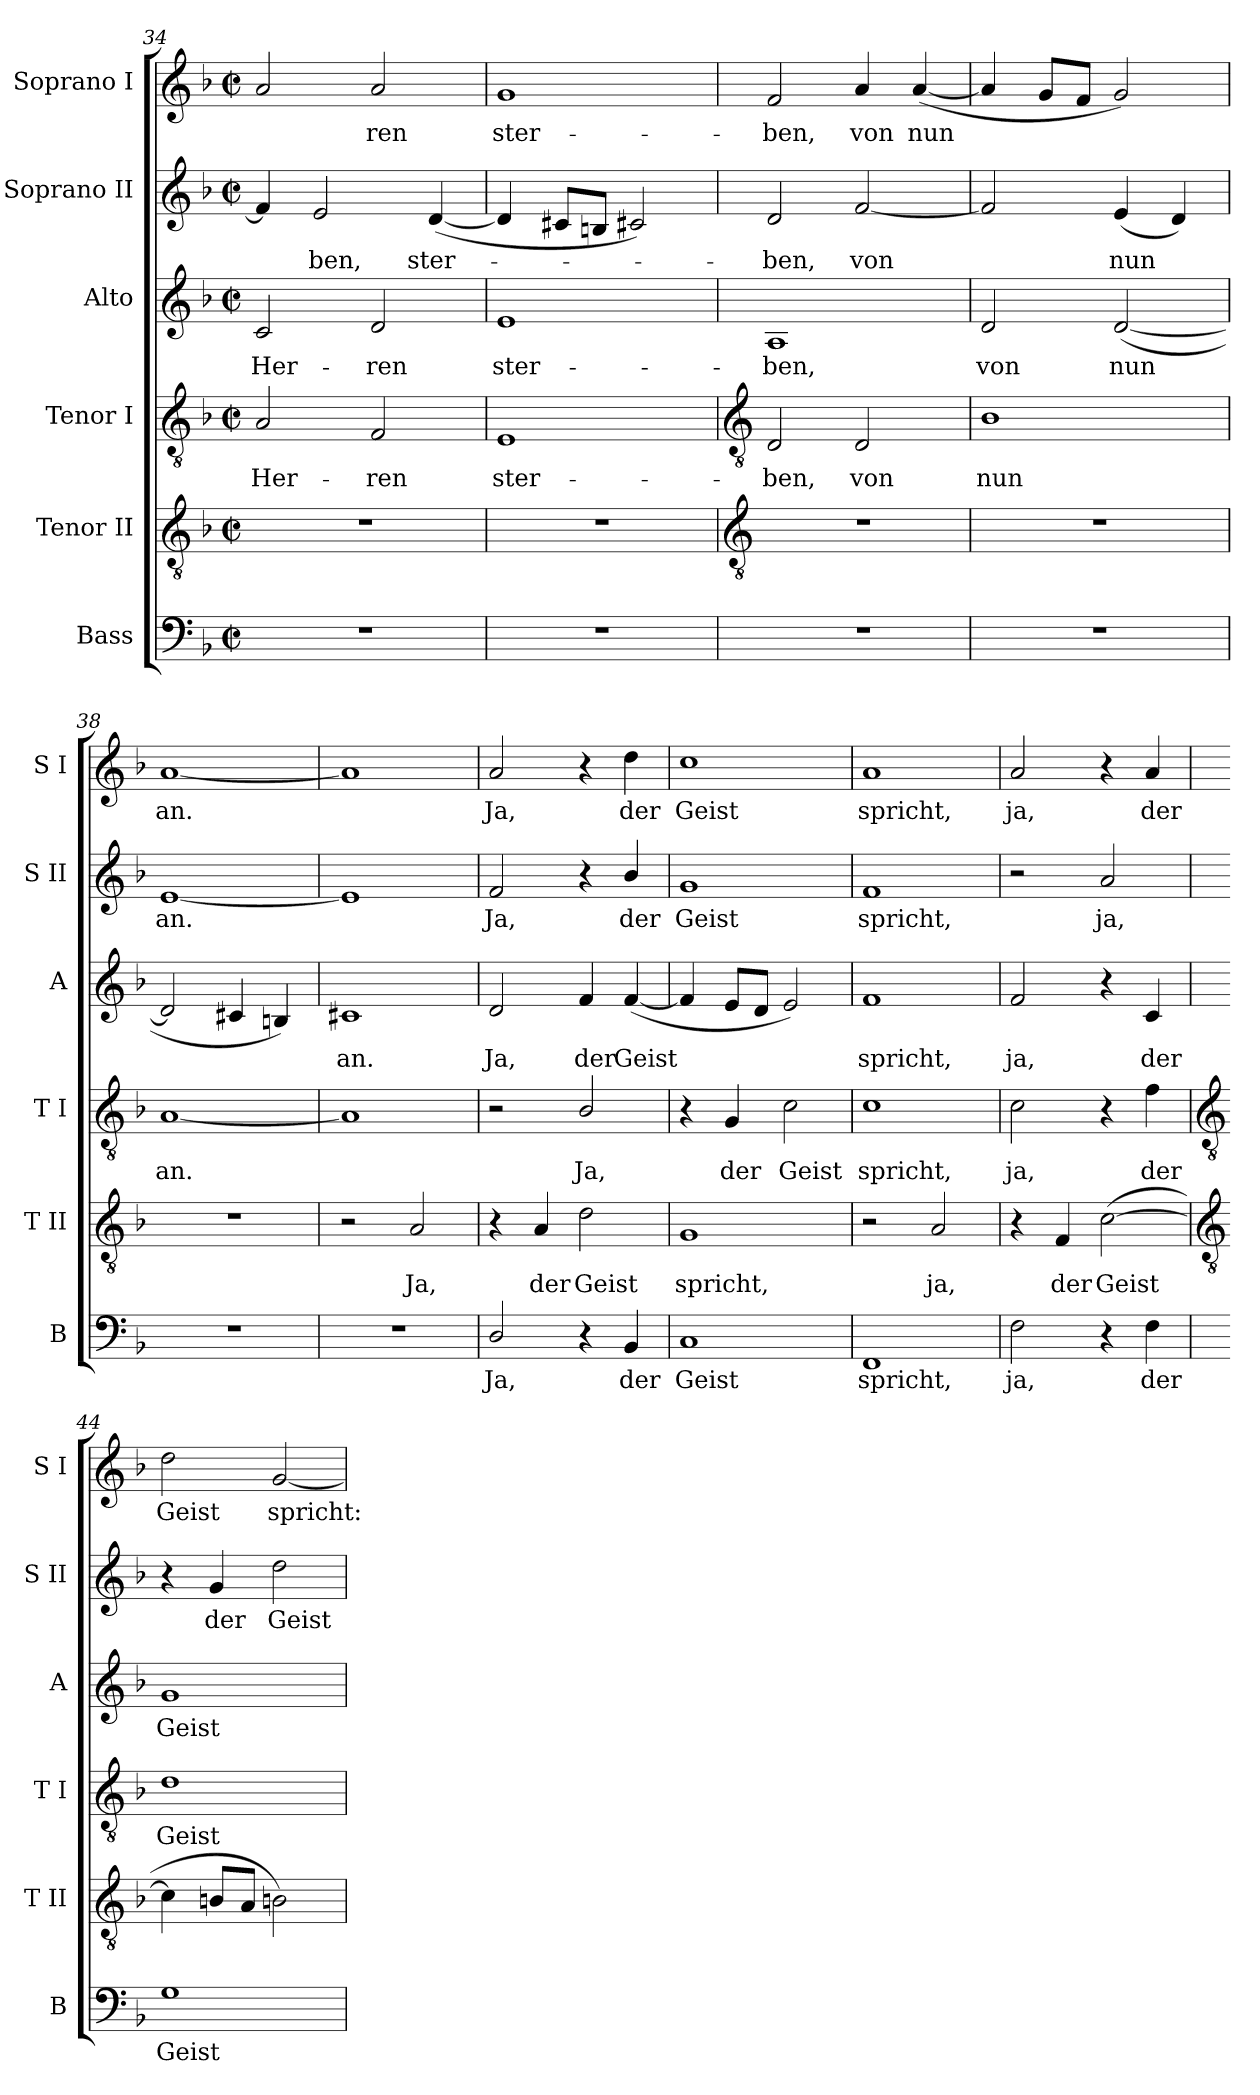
**kern	**text	**kern	**text	**kern	**text	**kern	**text	**kern	**text	**kern	**text
*part6	*part6	*part5	*part5	*part4	*part4	*part3	*part3	*part2	*part2	*part1	*part1
*staff6	*staff6	*staff5	*staff5	*staff4	*staff4	*staff3	*staff3	*staff2	*staff2	*staff1	*staff1
*I"Bass	*	*I"Tenor II	*	*I"Tenor I	*	*I"Alto	*	*I"Soprano II	*	*I"Soprano I	*
*I'B	*	*I'T II	*	*I'T I	*	*I'A	*	*I'S II	*	*I'S I	*
*clefF4	*	*clefGv2	*	*clefGv2	*	*clefG2	*	*clefG2	*	*clefG2	*
*k[b-]	*	*k[b-]	*	*k[b-]	*	*k[b-]	*	*k[b-]	*	*k[b-]	*
*F:	*	*F:	*	*F:	*	*F:	*	*F:	*	*F:	*
*M2/2	*	*M2/2	*	*M2/2	*	*M2/2	*	*M2/2	*	*M2/2	*
*met(c|)	*	*met(c|)	*	*met(c|)	*	*met(c|)	*	*met(c|)	*	*met(c|)	*
=34	=34	=34	=34	=34	=34	=34	=34	=34	=34	=34	=34
!	!	!	!	!	!LO:LY:b	!	!LO:LY:b	!	!	!	!
1r	.	1r	.	2A	Her-	2c	Her-	4f]	.	2a	.
!	!	!	!	!	!	!	!	!	!LO:LY:b	!	!
.	.	.	.	.	.	.	.	2e	ben,	.	.
!	!	!	!	!	!LO:LY:b	!	!LO:LY:b	!	!	!	!LO:LY:b
.	.	.	.	2F	-ren	2d	-ren	.	.	2a	ren
!	!	!	!	!	!	!	!	!	!LO:LY:b	!	!
.	.	.	.	.	.	.	.	(<[4d	ster-	.	.
=35	=35	=35	=35	=35	=35	=35	=35	=35	=35	=35	=35
!	!	!	!	!	!LO:LY:b	!	!LO:LY:b	!	!	!	!LO:LY:b
1r	.	1r	.	1E	ster-	1e	ster-	4d]	.	1g	ster-
.	.	.	.	.	.	.	.	8c#XL	.	.	.
.	.	.	.	.	.	.	.	8BnJ	.	.	.
.	.	.	.	.	.	.	.	2c#X)	.	.	.
!!LO:LB:g=z
=36	=36	=36	=36	=36	=36	=36	=36	=36	=36	=36	=36
*	*	*clefGv2	*	*clefGv2	*	*	*	*	*	*	*
!	!	!	!	!	!LO:LY:b	!	!LO:LY:b	!	!LO:LY:b	!	!LO:LY:b
1r	.	1r	.	2D	-ben,	1A	-ben,	2d	ben,	2f	-ben,
!	!	!	!	!	!LO:LY:b	!	!	!	!LO:LY:b	!	!LO:LY:b
.	.	.	.	2D	von	.	.	[2f	von	4a	von
!	!	!	!	!	!	!	!	!	!	!	!LO:LY:b
.	.	.	.	.	.	.	.	.	.	(<[4a	nun
=37	=37	=37	=37	=37	=37	=37	=37	=37	=37	=37	=37
!	!	!	!	!	!LO:LY:b	!	!LO:LY:b	!	!	!	!
1r	.	1r	.	1B-	nun	2d	von	2f]	.	4a]	.
.	.	.	.	.	.	.	.	.	.	8gL	.
.	.	.	.	.	.	.	.	.	.	8fJ	.
!	!	!	!	!	!	!	!LO:LY:b	!	!LO:LY:b	!	!
.	.	.	.	.	.	(<[2d	nun	(<4e	nun	2g)	.
.	.	.	.	.	.	.	.	4d)	.	.	.
=38	=38	=38	=38	=38	=38	=38	=38	=38	=38	=38	=38
!	!	!	!	!	!LO:LY:b	!	!	!	!LO:LY:b	!	!LO:LY:b
1r	.	1r	.	[1A	an.	2d]	.	[1e	an.	[1a	an.
.	.	.	.	.	.	4c#X	.	.	.	.	.
.	.	.	.	.	.	4Bn)	.	.	.	.	.
=39	=39	=39	=39	=39	=39	=39	=39	=39	=39	=39	=39
!	!	!	!	!	!	!	!LO:LY:b	!	!	!	!
1r	.	2r	.	1A]	.	1c#X	an.	1e]	.	1a]	.
!	!	!	!LO:LY:b	!	!	!	!	!	!	!	!
.	.	2A	Ja,	.	.	.	.	.	.	.	.
=40	=40	=40	=40	=40	=40	=40	=40	=40	=40	=40	=40
!	!LO:LY:b	!	!	!	!	!	!LO:LY:b	!	!LO:LY:b	!	!LO:LY:b
2D/	Ja,	4r	.	2r	.	2d	Ja,	2f	Ja,	2a	Ja,
!	!	!	!LO:LY:b	!	!	!	!	!	!	!	!
.	.	4A	der	.	.	.	.	.	.	.	.
!	!	!	!LO:LY:b	!	!LO:LY:b	!	!LO:LY:b	!	!	!	!
4r	.	2d	Geist	2B-/	Ja,	4f	der	4r	.	4r	.
!	!LO:LY:b	!	!	!	!	!	!LO:LY:b	!	!LO:LY:b	!	!LO:LY:b
4BB-	der	.	.	.	.	(<[4f	Geist	4b-/	der	4dd	der
=41	=41	=41	=41	=41	=41	=41	=41	=41	=41	=41	=41
!	!LO:LY:b	!	!LO:LY:b	!	!	!	!	!	!LO:LY:b	!	!LO:LY:b
1C	Geist	1G	spricht,	4r	.	4f]	.	1g	Geist	1cc	Geist
!	!	!	!	!	!LO:LY:b	!	!	!	!	!	!
.	.	.	.	4G	der	8eL	.	.	.	.	.
.	.	.	.	.	.	8dJ	.	.	.	.	.
!	!	!	!	!	!LO:LY:b	!	!	!	!	!	!
.	.	.	.	2c	Geist	2e)	.	.	.	.	.
=42	=42	=42	=42	=42	=42	=42	=42	=42	=42	=42	=42
!	!LO:LY:b	!	!	!	!LO:LY:b	!	!LO:LY:b	!	!LO:LY:b	!	!LO:LY:b
1FF	spricht,	2r	.	1c	spricht,	1f	spricht,	1f	spricht,	1a	spricht,
!	!	!	!LO:LY:b	!	!	!	!	!	!	!	!
.	.	2A	ja,	.	.	.	.	.	.	.	.
=43	=43	=43	=43	=43	=43	=43	=43	=43	=43	=43	=43
!	!LO:LY:b	!	!	!	!LO:LY:b	!	!LO:LY:b	!	!	!	!LO:LY:b
2F	ja,	4r	.	2c	ja,	2f	ja,	2r	.	2a	ja,
!	!	!	!LO:LY:b	!	!	!	!	!	!	!	!
.	.	4F	der	.	.	.	.	.	.	.	.
!	!	!	!LO:LY:b	!	!	!	!	!	!LO:LY:b	!	!
4r	.	(>[2c	Geist	4r	.	4r	.	2a	ja,	4r	.
!	!LO:LY:b	!	!	!	!LO:LY:b	!	!LO:LY:b	!	!	!	!LO:LY:b
4F	der	.	.	4f	der	4c	der	.	.	4a	der
!!LO:LB:g=z
=44	=44	=44	=44	=44	=44	=44	=44	=44	=44	=44	=44
*	*	*clefGv2	*	*clefGv2	*	*	*	*	*	*	*
!	!LO:LY:b	!	!	!	!LO:LY:b	!	!LO:LY:b	!	!	!	!LO:LY:b
1G	Geist	4c]	.	1d	Geist	1g	Geist	4r	.	2dd	Geist
!	!	!	!	!	!	!	!	!	!LO:LY:b	!	!
.	.	8BnL	.	.	.	.	.	4g	der	.	.
.	.	8AJ	.	.	.	.	.	.	.	.	.
!	!	!	!	!	!	!	!	!	!LO:LY:b	!	!LO:LY:b
.	.	2Bn)	.	.	.	.	.	2dd	Geist	[2g	spricht:
=	=	=	=	=	=	=	=	=	=	=	=
*-	*-	*-	*-	*-	*-	*-	*-	*-	*-	*-	*-
